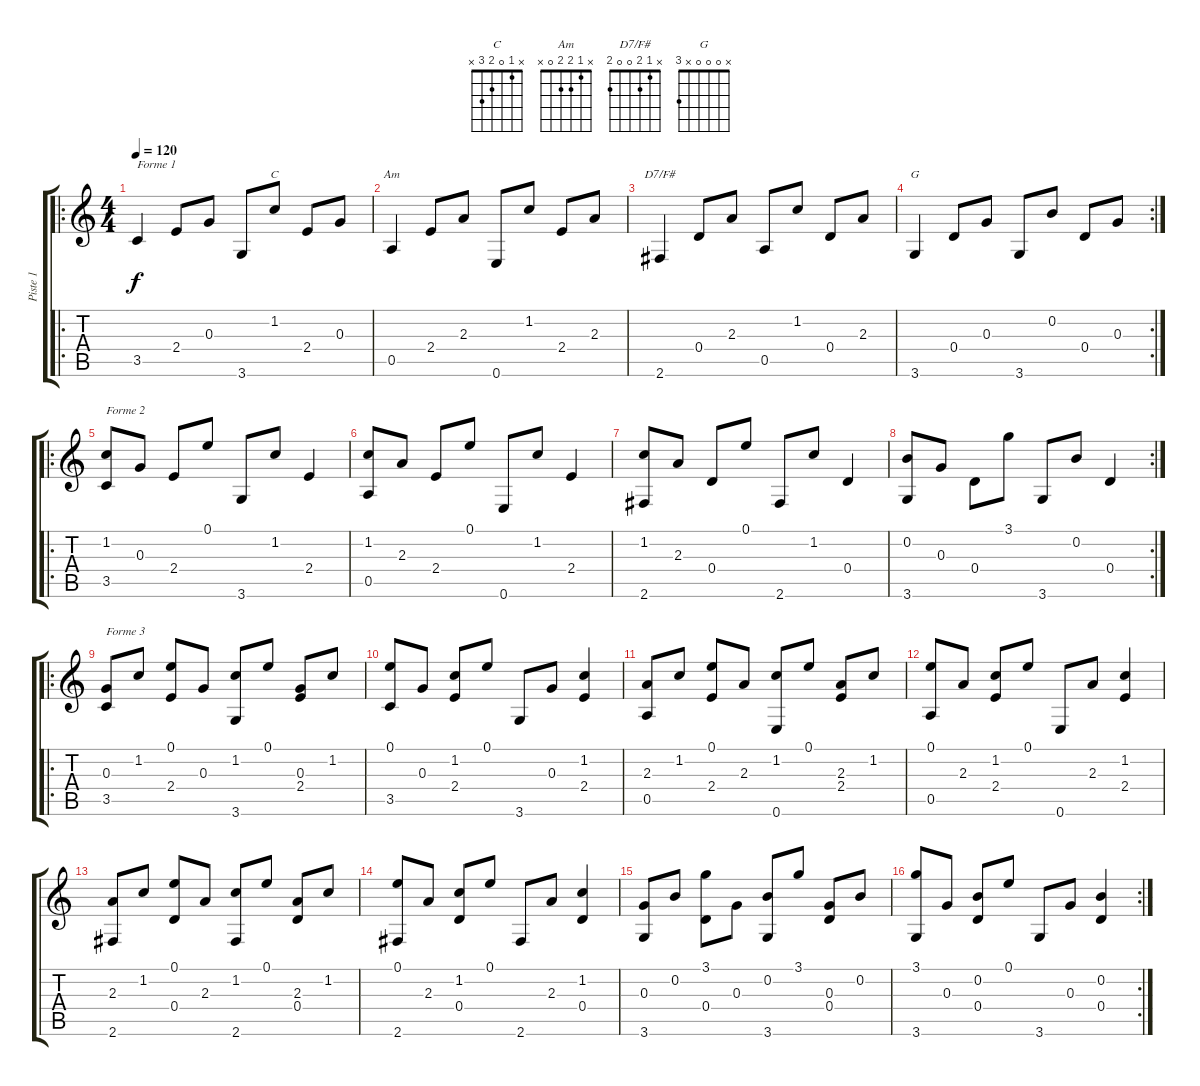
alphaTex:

\track ("Piste 1" "Piste 1") {instrument acousticguitarnylon}
\staff {score tabs}
\tuning (E4 B3 G3 D3 A2 E2) {hide}
\chord ("C" x 1 0 2 3 x)
\chord ("Am" x 1 2 2 0 x)
\chord ("D7/F#" x 1 2 0 0 2)
\chord ("G" x 0 0 0 x 3)
\ro
\ts (4 4)
\tempo 120
\clef g2
\ks c
3.5.4{txt "Forme 1" dy f instrument acousticguitarnylon} 2.4.8 0.3.8 3.6.8 1.2.8{ch "C"} 2.4.8 0.3.8 |
0.5.4{ch "Am"} 2.4.8 2.3.8 0.6.8 1.2.8 2.4.8 2.3.8 |
2.6.4{ch "D7/F#"} 0.4.8 2.3.8 0.5.8 1.2.8 0.4.8 2.3.8 |
\rc 2
3.6.4{ch "G"} 0.4.8 0.3.8 3.6.8 0.2.8 0.4.8 0.3.8 |
\ro
(1.2 3.5).8{txt "Forme 2"} 0.3.8 2.4.8 0.1.8 3.6.8 1.2.8 2.4.4 |
(1.2 0.5).8 2.3.8 2.4.8 0.1.8 0.6.8 1.2.8 2.4.4 |
(1.2 2.6).8 2.3.8 0.4.8 0.1.8 2.6.8 1.2.8 0.4.4 |
\rc 2
(0.2 3.6).8 0.3.8 0.4.8 3.1.8 3.6.8 0.2.8 0.4.4 |
\ro
(0.3 3.5).8{txt "Forme 3"} 1.2.8 (0.1 2.4).8 0.3.8 (1.2 3.6).8 0.1.8 (0.3 2.4).8 1.2.8 |
(0.1 3.5).8 0.3.8 (1.2 2.4).8 0.1.8 3.6.8 0.3.8 (1.2 2.4).4 |
(2.3 0.5).8 1.2.8 (0.1 2.4).8 2.3.8 (1.2 0.6).8 0.1.8 (2.3 2.4).8 1.2.8 |
(0.1 0.5).8 2.3.8 (1.2 2.4).8 0.1.8 0.6.8 2.3.8 (1.2 2.4).4 |
(2.3 2.6).8 1.2.8 (0.1 0.4).8 2.3.8 (1.2 2.6).8 0.1.8 (2.3 0.4).8 1.2.8 |
(0.1 2.6).8 2.3.8 (1.2 0.4).8 0.1.8 2.6.8 2.3.8 (1.2 0.4).4 |
(0.3 3.6).8 0.2.8 (3.1 0.4).8 0.3.8 (0.2 3.6).8 3.1.8 (0.3 0.4).8 0.2.8 |
\rc 2
(3.1 3.6).8 0.3.8 (0.2 0.4).8 0.1.8 3.6.8 0.3.8 (0.2 0.4).4
